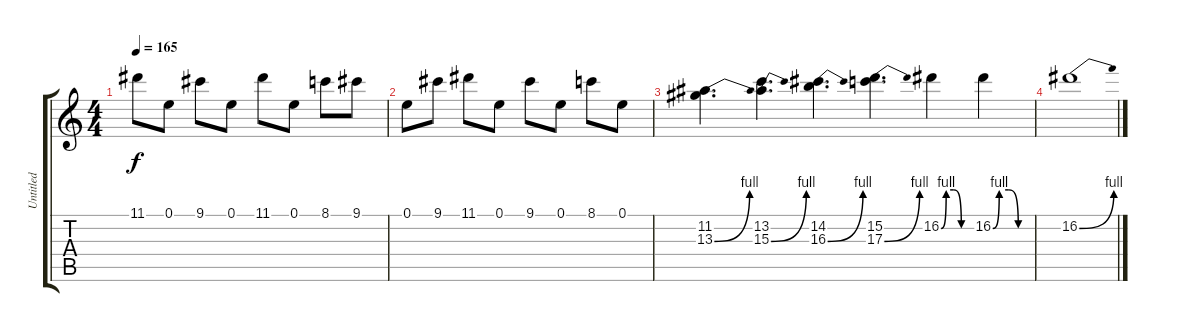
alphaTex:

\track ("Untitled" "Untitled") {instrument distortionguitar}
\staff {score tabs}
\tuning (E4 B3 G3 D3 A2 E2) {hide}
\ts (4 4)
\tempo 165
\clef g2
\ks c
11.1.8{dy f} 0.1.8 9.1.8 0.1.8 11.1.8 0.1.8 8.1.8 9.1.8 |
0.1.8 9.1.8 11.1.8 0.1.8 9.1.8 0.1.8 8.1.8 0.1.8 |
(11.2 13.3{be (bend 0 0 60 4)}).4{d} (13.2 15.3{be (bend 0 0 60 4)}).4{d} (14.2 16.3{be (bend 0 0 60 4)}).4{d} (15.2 17.3{be (bend 0 0 60 4)}).4{d} 16.2{be (custom 0 0 10 4 25 4 40 0 60 0)}.4 16.2{be (custom 0 0 10 4 25 4 40 0 60 0)}.4 |
16.2{be (bend 0 0 60 4)}.1
